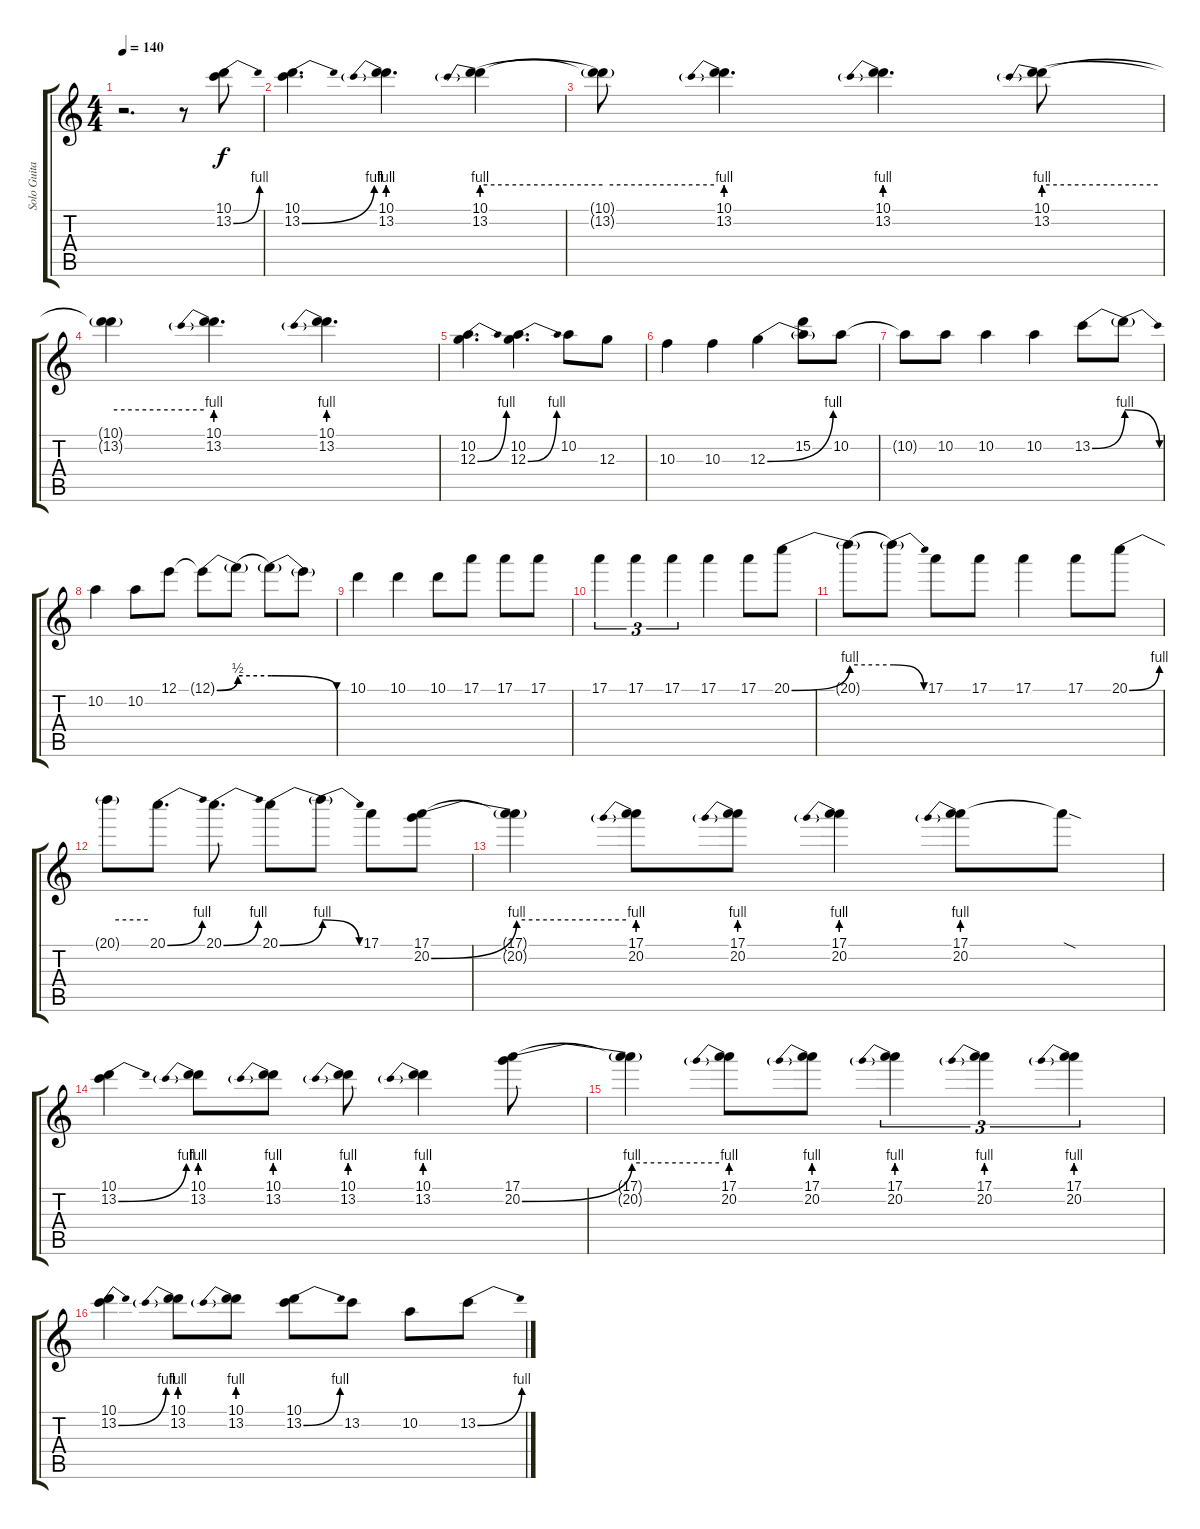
\track ("Solo Guitar1 - John Frusciante" "Solo Guita") {instrument electricguitarjazz}
\staff {score tabs}
\tuning (E4 B3 G3 D3 A2 E2) {hide}
\ts (4 4)
\tempo 140
\clef g2
\ks c
r.2{d dy f} r.8 (10.1 13.2{be (bend 0 0 60 4)}).8 |
(10.1 13.2{be (bend 0 0 60 4)}).4{d} (10.1 13.2{be (prebend 0 4 60 4)}).4{d} (10.1 13.2{be (prebend 0 4 60 4)}).4 |
(10.1{t} 13.2{be (hold 0 4 60 4) t}).8 (10.1 13.2{be (prebend 0 4 60 4)}).4{d} (10.1 13.2{be (prebend 0 4 60 4)}).4{d} (10.1 13.2{be (prebend 0 4 60 4)}).8 |
(10.1{t} 13.2{be (hold 0 4 60 4) t}).4 (10.1 13.2{be (prebend 0 4 60 4)}).4{d} (10.1 13.2{be (prebend 0 4 60 4)}).4{d} |
(10.2 12.3{be (bend 0 0 60 4)}).4{d} (10.2 12.3{be (bend 0 0 60 4)}).4{d} 10.2.8 12.3.8 |
10.3.4 10.3.4 12.3{be (bend 0 0 60 4)}.4 (15.2 12.3{t}).8 10.2.8 |
10.2{t}.8 10.2.8 10.2.4 10.2.4 13.2{be (bend 0 0 60 4)}.8 13.2{be (release 0 4 60 0) t}.8 |
10.2.4 10.2.8 12.1.8 12.1{be (bend 0 0 60 2) t}.8 12.1{be (hold 0 2 60 2) t}.8 12.1{be (release 0 2 60 0) t}.8 12.1{t}.8 |
10.1.4 10.1.4 10.1.8 17.1.8 17.1.8 17.1.8 |
17.1.4{tu (3 2)} 17.1.4{tu (3 2)} 17.1.4{tu (3 2)} 17.1.4 17.1.8 20.1{be (bend 0 0 60 4)}.8 |
20.1{be (hold 0 4 60 4) t}.8 20.1{be (release 0 4 60 0) t}.8 17.1.8 17.1.8 17.1.4 17.1.8 20.1{be (bend 0 0 60 4)}.8 |
20.1{be (hold 0 4 60 4) t}.8 20.1{be (bend 0 0 60 4)}.8{d} 20.1{be (bend 0 0 60 4)}.8{d} 20.1{be (bend 0 0 60 4)}.8 20.1{be (release 0 4 60 0) t}.8 17.1.8 (17.1 20.2{be (bend 0 0 60 4)}).8 |
(17.1{t} 20.2{be (hold 0 4 60 4) t}).4 (17.1 20.2{be (prebend 0 4 60 4)}).8 (17.1 20.2{be (prebend 0 4 60 4)}).8 (17.1 20.2{be (prebend 0 4 60 4)}).4 (17.1 20.2{be (prebend 0 4 60 4)}).8 17.1{sod t}.8 |
(10.1 13.2{be (bend 0 0 60 4)}).4 (10.1 13.2{be (prebend 0 4 60 4)}).8 (10.1 13.2{be (prebend 0 4 60 4)}).8 (10.1 13.2{be (prebend 0 4 60 4)}).8 (10.1 13.2{be (prebend 0 4 60 4)}).4 (17.1 20.2{be (bend 0 0 60 4)}).8 |
(17.1{t} 20.2{be (hold 0 4 60 4) t}).4 (17.1 20.2{be (prebend 0 4 60 4)}).8 (17.1 20.2{be (prebend 0 4 60 4)}).8 (17.1 20.2{be (prebend 0 4 60 4)}).4{tu (3 2)} (17.1 20.2{be (prebend 0 4 60 4)}).4{tu (3 2)} (17.1 20.2{be (prebend 0 4 60 4)}).4{tu (3 2)} |
(10.1 13.2{be (bend 0 0 60 4)}).4 (10.1 13.2{be (prebend 0 4 60 4)}).8 (10.1 13.2{be (prebend 0 4 60 4)}).8 (10.1 13.2{be (bend 0 0 60 4)}).8 13.2.8 10.2.8 13.2{be (bend 0 0 60 4)}.8
